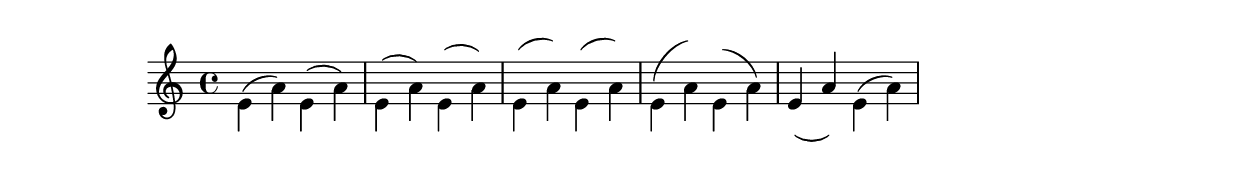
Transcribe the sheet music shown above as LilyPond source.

%% DO NOT EDIT this file manually; it is automatically
%% generated from LSR http://lsr.di.unimi.it
%% Make any changes in LSR itself, or in Documentation/snippets/new/ ,
%% and then run scripts/auxiliar/makelsr.py
%%
%% This file is in the public domain.
\version "2.18.0"

\header {
  lsrtags = "expressive-marks, tweaks-and-overrides"

  texidoc = "
The vertical position of a slur can be adjusted using the
@code{positions} property of @code{Slur}.  The property has 2
parameters, the first referring to the left end of the slur and the
second to the right.  The values of the parameters are not used by
LilyPond to make an exact movement of the slur - instead it selects
what placement of the slur looks best, taking into account the
parameter values.  Positive values move the slur up, and are
appropriate for notes with stems down.  Negative values move downward
slurs further down.

"
  doctitle = "Moving slur positions vertically"
} % begin verbatim


\relative c' {
  \stemDown
  e4( a)
  \override Slur.positions = #'(1 . 1)
  e4( a)
  \override Slur.positions = #'(2 . 2)
  e4( a)
  \override Slur.positions = #'(3 . 3)
  e4( a)
  \override Slur.positions = #'(4 . 4)
  e4( a)
  \override Slur.positions = #'(5 . 5)
  e4( a)
  \override Slur.positions = #'(0 . 5)
  e4( a)
  \override Slur.positions = #'(5 . 0)
  e4( a)
  \stemUp
  \override Slur.positions = #'(-5 . -5)
  e4( a)
  \stemDown
  \revert Slur.positions
  e4( a)
}
